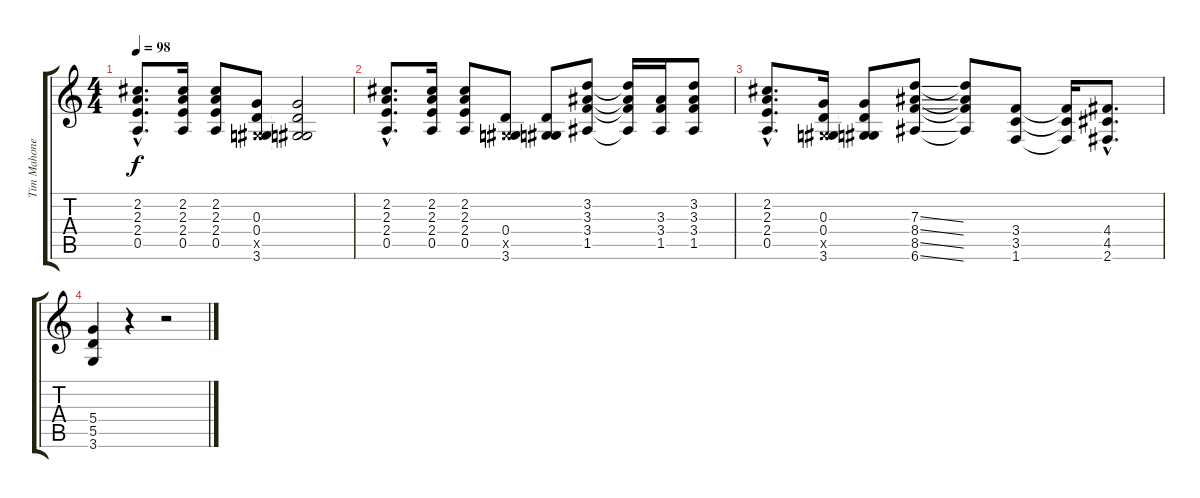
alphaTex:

\track ("Tim Mahoney" "Tim Mahone") {instrument distortionguitar}
\staff {score tabs}
\tuning (E4 B3 G3 D3 A2 E2) {hide}
\ts (4 4)
\tempo 98
\clef g2
\ks c
(2.2{hac} 2.3{hac} 2.4{hac} 0.5{hac}).8{d dy f} (2.2 2.3 2.4 0.5).16 (2.2 2.3 2.4 0.5).8 (0.3 0.4 -1.5{x} 3.6).8 (0.3{t} 0.4{t} -1.5{t} 3.6{t}).2 |
(2.2{hac} 2.3{hac} 2.4{hac} 0.5{hac}).8{d} (2.2 2.3 2.4 0.5).16 (2.2 2.3 2.4 0.5).8 (0.4 -1.5{x} 3.6).8 (0.4{t} -1.5{t} 3.6{t}).8 (3.2 3.3 3.4 1.5).8 (3.2{t} 3.3{t} 3.4{t} 1.5{t}).16 (3.3 3.4 1.5).16 (3.2 3.3 3.4 1.5).8 |
(2.2{hac} 2.3{hac} 2.4{hac} 0.5{hac}).8{d} (0.3 0.4 -1.5{x} 3.6).16 (0.3{t} 0.4{t} -1.5{t} 3.6{t}).8 (7.3{ss} 8.4{ss} 8.5{ss} 6.6{ss}).8 (7.3{t} 8.4{t} 8.5{t} 6.6{t}).8 (3.4 3.5 1.6).8 (3.4{t} 3.5{t} 1.6{t}).16 (4.4{hac} 4.5{hac} 2.6{hac}).8{d} |
(5.4 5.5 3.6).4 r.4 r.2
